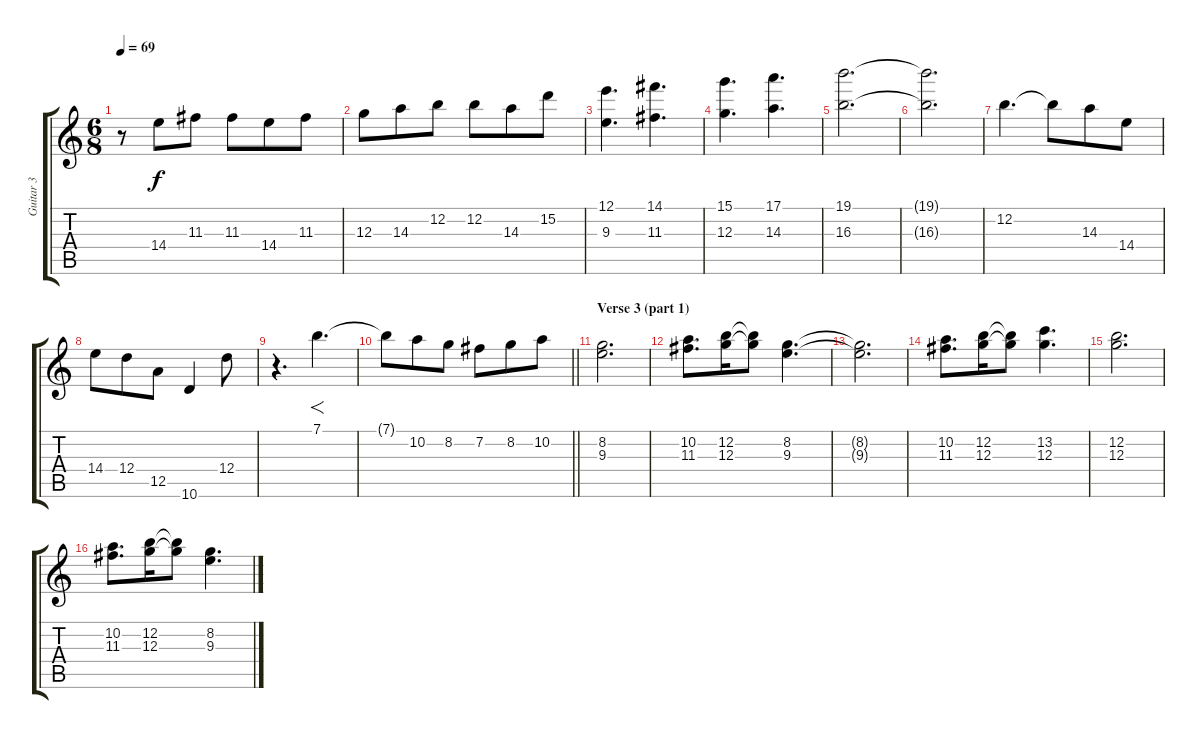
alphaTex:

\track ("Guitar 3" "Guitar 3") {instrument distortionguitar}
\staff {score tabs}
\tuning (E4 B3 G3 D3 A2 E2) {hide}
\ts (6 8)
\tempo 69
\clef g2
\ks c
r.8{dy f} 14.4.8 11.3.8 11.3.8 14.4.8 11.3.8 |
12.3.8 14.3.8 12.2.8 12.2.8 14.3.8 15.2.8 |
(12.1 9.3).4{d} (14.1 11.3).4{d} |
(15.1 12.3).4{d} (17.1 14.3).4{d} |
(19.1 16.3).2{d} |
(19.1{t} 16.3{t}).2{d} |
12.2.4{d} 12.2{t}.8 14.3.8 14.4.8 |
14.4.8 12.4.8 12.5.8 10.6.4 12.4.8 |
r.4{d} 7.1.4{f d} |
\barLineRight lightlight
7.1{t}.8 10.2.8 8.2.8 7.2.8 8.2.8 10.2.8 |
\section ("" "Verse 3 (part 1)")
(8.2 9.3).2{d instrument distortionguitar} |
(10.2 11.3).8{d} (12.2 12.3).16 (12.2{t} 12.3{t}).8 (8.2 9.3).4{d} |
(8.2{t} 9.3{t}).2{d} |
(10.2 11.3).8{d} (12.2 12.3).16 (12.2{t} 12.3{t}).8 (13.2 12.3).4{d} |
(12.2 12.3).2{d} |
(10.2 11.3).8{d} (12.2 12.3).16 (12.2{t} 12.3{t}).8 (8.2 9.3).4{d}
